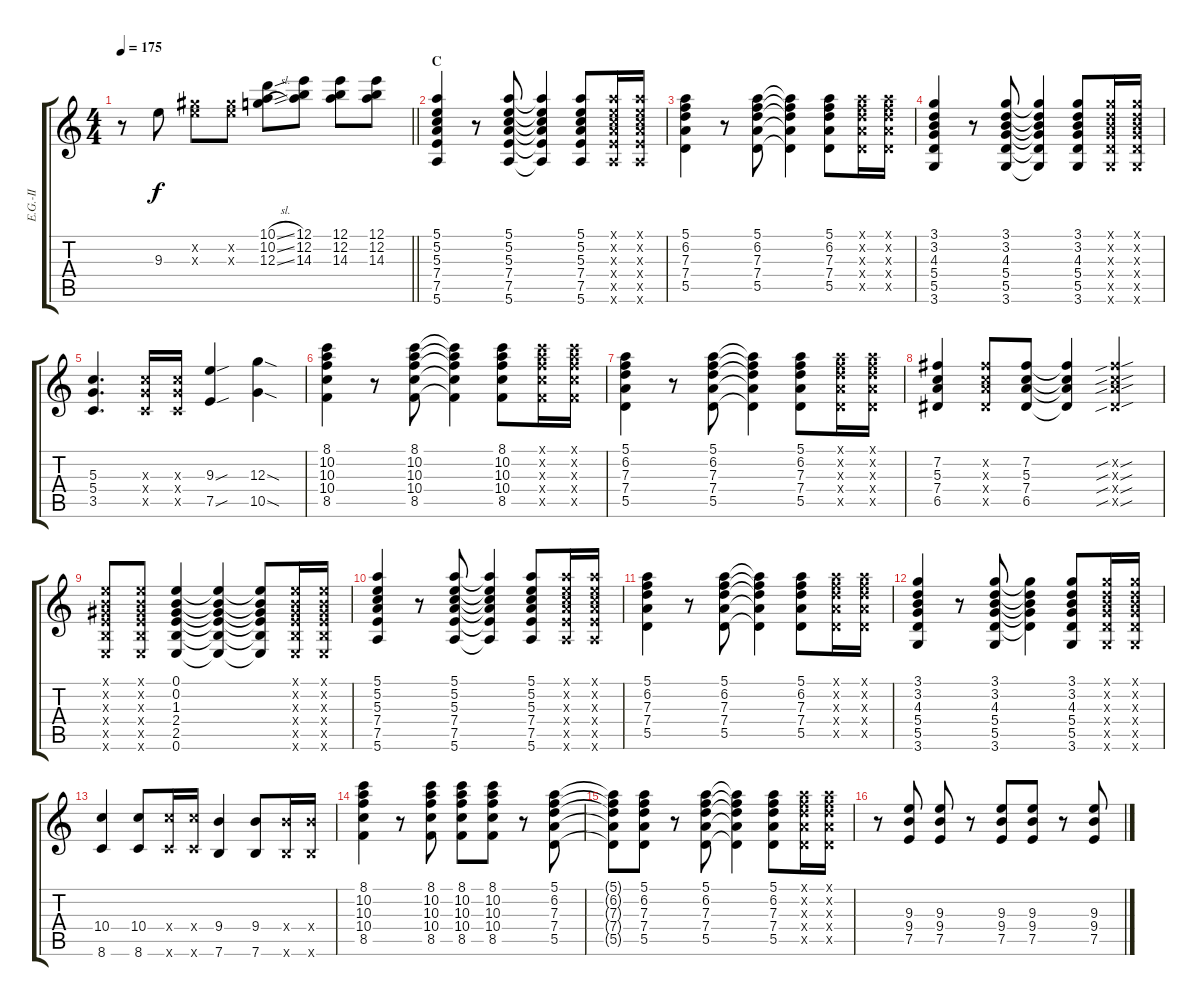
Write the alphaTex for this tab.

\track ("E.G.-II" "E.G.-II") {instrument electricguitarclean}
\staff {score tabs}
\tuning (E4 B3 G3 D3 A2 E2) {hide}
\ts (4 4)
\tempo 175
\clef g2
\barLineRight lightlight
\ks c
r.8{dy f} 9.3.8 (9.2{x} 9.3{x}).8 (9.2{x} 9.3{x}).8 (10.1{sl} 10.2{sl} 12.3{sl}).8 (12.1 12.2 14.3).8 (12.1 12.2 14.3).8 (12.1 12.2 14.3).8 |
\section ("" "C")
(5.1 5.2 5.3 7.4 7.5 5.6).4 r.8 (5.1 5.2 5.3 7.4 7.5 5.6).8 (5.1{t} 5.2{t} 5.3{t} 7.4{t} 7.5{t} 5.6{t}).4 (5.1 5.2 5.3 7.4 7.5 5.6).8 (5.1{x} 5.2{x} 5.3{x} 7.4{x} 7.5{x} 5.6{x}).16 (5.1{x} 5.2{x} 5.3{x} 7.4{x} 7.5{x} 5.6{x}).16 |
(5.1 6.2 7.3 7.4 5.5).4 r.8 (5.1 6.2 7.3 7.4 5.5).8 (5.1{t} 6.2{t} 7.3{t} 7.4{t} 5.5{t}).4 (5.1 6.2 7.3 7.4 5.5).8 (5.1{x} 6.2{x} 7.3{x} 7.4{x} 5.5{x}).16 (5.1{x} 6.2{x} 7.3{x} 7.4{x} 5.5{x}).16 |
(3.1 3.2 4.3 5.4 5.5 3.6).4 r.8 (3.1 3.2 4.3 5.4 5.5 3.6).8 (3.1{t} 3.2{t} 4.3{t} 5.4{t} 5.5{t} 3.6{t}).4 (3.1 3.2 4.3 5.4 5.5 3.6).8 (3.1{x} 3.2{x} 4.3{x} 5.4{x} 5.5{x} 3.6{x}).16 (3.1{x} 3.2{x} 4.3{x} 5.4{x} 5.5{x} 3.6{x}).16 |
(5.3 5.4 3.5).4{d} (5.3{x} 5.4{x} 3.5{x}).16 (5.3{x} 5.4{x} 3.5{x}).16 (9.3{sou} 7.5{sou}).4 (12.3{sod} 10.5{sod}).4 |
(8.1 10.2 10.3 10.4 8.5).4 r.8 (8.1 10.2 10.3 10.4 8.5).8 (8.1{t} 10.2{t} 10.3{t} 10.4{t} 8.5{t}).4 (8.1 10.2 10.3 10.4 8.5).8 (8.1{x} 10.2{x} 10.3{x} 10.4{x} 8.5{x}).16 (8.1{x} 10.2{x} 10.3{x} 10.4{x} 8.5{x}).16 |
(5.1 6.2 7.3 7.4 5.5).4 r.8 (5.1 6.2 7.3 7.4 5.5).8 (5.1{t} 6.2{t} 7.3{t} 7.4{t} 5.5{t}).4 (5.1 6.2 7.3 7.4 5.5).8 (5.1{x} 6.2{x} 7.3{x} 7.4{x} 5.5{x}).16 (5.1{x} 6.2{x} 7.3{x} 7.4{x} 5.5{x}).16 |
(7.2 5.3 7.4 6.5).4 (7.2{x} 5.3{x} 7.4{x} 6.5{x}).8 (7.2 5.3 7.4 6.5).8 (7.2{t} 5.3{t} 7.4{t} 6.5{t}).4 (7.2{sib sou x} 5.3{sib sou x} 7.4{sib sou x} 6.5{sib sou x}).4 |
(0.1{x} 0.2{x} 1.3{x} 2.4{x} 2.5{x} 0.6{x}).8 (0.1{x} 0.2{x} 1.3{x} 2.4{x} 2.5{x} 0.6{x}).8 (0.1 0.2 1.3 2.4 2.5 0.6).4 (0.1{t} 0.2{t} 1.3{t} 2.4{t} 2.5{t} 0.6{t}).4 (0.1{t} 0.2{t} 1.3{t} 2.4{t} 2.5{t} 0.6{t}).8 (0.1{x} 0.2{x} 1.3{x} 2.4{x} 2.5{x} 0.6{x}).16 (0.1{x} 0.2{x} 1.3{x} 2.4{x} 2.5{x} 0.6{x}).16 |
(5.1 5.2 5.3 7.4 7.5 5.6).4 r.8 (5.1 5.2 5.3 7.4 7.5 5.6).8 (5.1{t} 5.2{t} 5.3{t} 7.4{t} 7.5{t} 5.6{t}).4 (5.1 5.2 5.3 7.4 7.5 5.6).8 (5.1{x} 5.2{x} 5.3{x} 7.4{x} 7.5{x} 5.6{x}).16 (5.1{x} 5.2{x} 5.3{x} 7.4{x} 7.5{x} 5.6{x}).16 |
(5.1 6.2 7.3 7.4 5.5).4 r.8 (5.1 6.2 7.3 7.4 5.5).8 (5.1{t} 6.2{t} 7.3{t} 7.4{t} 5.5{t}).4 (5.1 6.2 7.3 7.4 5.5).8 (5.1{x} 6.2{x} 7.3{x} 7.4{x} 5.5{x}).16 (5.1{x} 6.2{x} 7.3{x} 7.4{x} 5.5{x}).16 |
(3.1 3.2 4.3 5.4 5.5 3.6).4 r.8 (3.1 3.2 4.3 5.4 5.5 3.6).8 (3.1{t} 3.2{t} 4.3{t} 5.4{t} 5.5{t}).4 (3.1 3.2 4.3 5.4 5.5 3.6).8 (3.1{x} 3.2{x} 4.3{x} 5.4{x} 5.5{x} 3.6{x}).16 (3.1{x} 3.2{x} 4.3{x} 5.4{x} 5.5{x} 3.6{x}).16 |
(10.4 8.6).4 (10.4 8.6).8 (10.4{x} 8.6{x}).16 (10.4{x} 8.6{x}).16 (9.4 7.6).4 (9.4 7.6).8 (9.4{x} 7.6{x}).16 (9.4{x} 7.6{x}).16 |
(8.1 10.2 10.3 10.4 8.5).4 r.8 (8.1 10.2 10.3 10.4 8.5).8 (8.1 10.2 10.3 10.4 8.5).8 (8.1 10.2 10.3 10.4 8.5).8 r.8 (5.1 6.2 7.3 7.4 5.5).8 |
(5.1{t} 6.2{t} 7.3{t} 7.4{t} 5.5{t}).8 (5.1 6.2 7.3 7.4 5.5).8 r.8 (5.1 6.2 7.3 7.4 5.5).8 (5.1{t} 6.2{t} 7.3{t} 7.4{t} 5.5{t}).4 (5.1 6.2 7.3 7.4 5.5).8 (5.1{x} 6.2{x} 7.3{x} 7.4{x} 5.5{x}).16 (5.1{x} 6.2{x} 7.3{x} 7.4{x} 5.5{x}).16 |
r.8 (9.3 9.4 7.5).8 (9.3 9.4 7.5).8 r.8 (9.3 9.4 7.5).8 (9.3 9.4 7.5).8 r.8 (9.3 9.4 7.5).8
